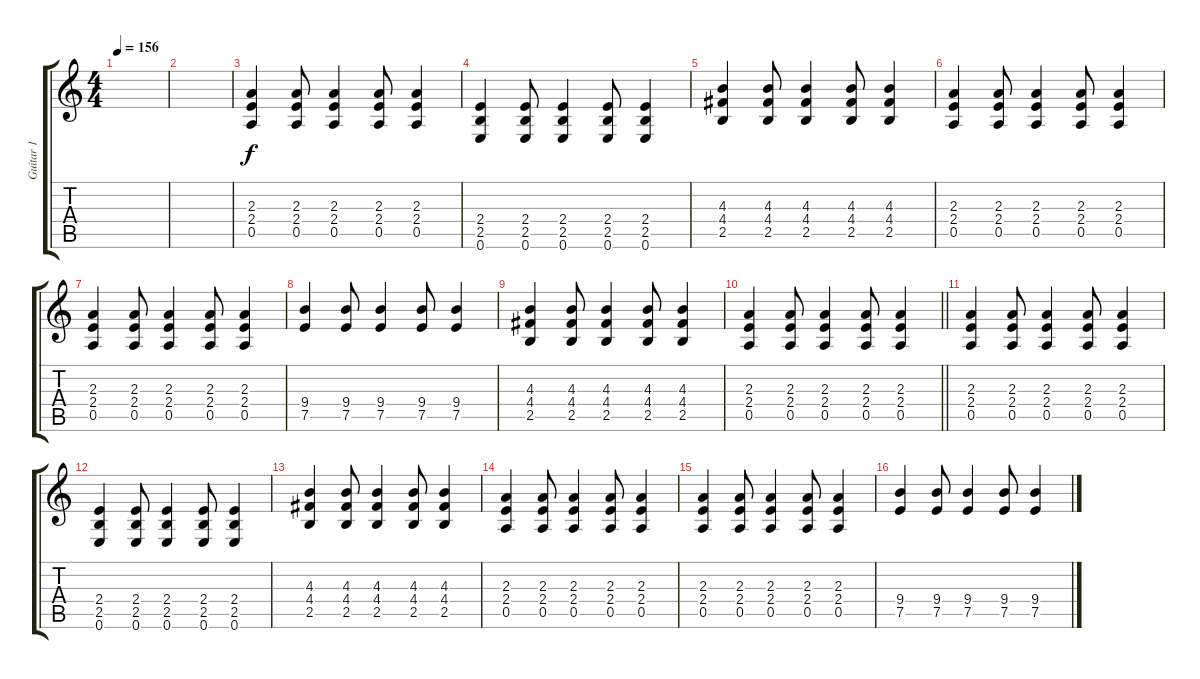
\track ("Guitar 1" "Guitar 1") {instrument distortionguitar}
\staff {score tabs}
\tuning (E4 B3 G3 D3 A2 E2) {hide}
\ts (4 4)
\tempo 156
\clef g2
\ks c
|
|
(2.3 2.4 0.5).4 (2.3 2.4 0.5).8 (2.3 2.4 0.5).4 (2.3 2.4 0.5).8 (2.3 2.4 0.5).4 |
(2.4 2.5 0.6).4 (2.4 2.5 0.6).8 (2.4 2.5 0.6).4 (2.4 2.5 0.6).8 (2.4 2.5 0.6).4 |
(4.3 4.4 2.5).4 (4.3 4.4 2.5).8 (4.3 4.4 2.5).4 (4.3 4.4 2.5).8 (4.3 4.4 2.5).4 |
(2.3 2.4 0.5).4 (2.3 2.4 0.5).8 (2.3 2.4 0.5).4 (2.3 2.4 0.5).8 (2.3 2.4 0.5).4 |
(2.3 2.4 0.5).4 (2.3 2.4 0.5).8 (2.3 2.4 0.5).4 (2.3 2.4 0.5).8 (2.3 2.4 0.5).4 |
(9.4 7.5).4 (9.4 7.5).8 (9.4 7.5).4 (9.4 7.5).8 (9.4 7.5).4 |
(4.3 4.4 2.5).4 (4.3 4.4 2.5).8 (4.3 4.4 2.5).4 (4.3 4.4 2.5).8 (4.3 4.4 2.5).4 |
\barLineRight lightlight
(2.3 2.4 0.5).4 (2.3 2.4 0.5).8 (2.3 2.4 0.5).4 (2.3 2.4 0.5).8 (2.3 2.4 0.5).4 |
(2.3 2.4 0.5).4 (2.3 2.4 0.5).8 (2.3 2.4 0.5).4 (2.3 2.4 0.5).8 (2.3 2.4 0.5).4 |
(2.4 2.5 0.6).4 (2.4 2.5 0.6).8 (2.4 2.5 0.6).4 (2.4 2.5 0.6).8 (2.4 2.5 0.6).4 |
(4.3 4.4 2.5).4 (4.3 4.4 2.5).8 (4.3 4.4 2.5).4 (4.3 4.4 2.5).8 (4.3 4.4 2.5).4 |
(2.3 2.4 0.5).4 (2.3 2.4 0.5).8 (2.3 2.4 0.5).4 (2.3 2.4 0.5).8 (2.3 2.4 0.5).4 |
(2.3 2.4 0.5).4 (2.3 2.4 0.5).8 (2.3 2.4 0.5).4 (2.3 2.4 0.5).8 (2.3 2.4 0.5).4 |
(9.4 7.5).4 (9.4 7.5).8 (9.4 7.5).4 (9.4 7.5).8 (9.4 7.5).4
